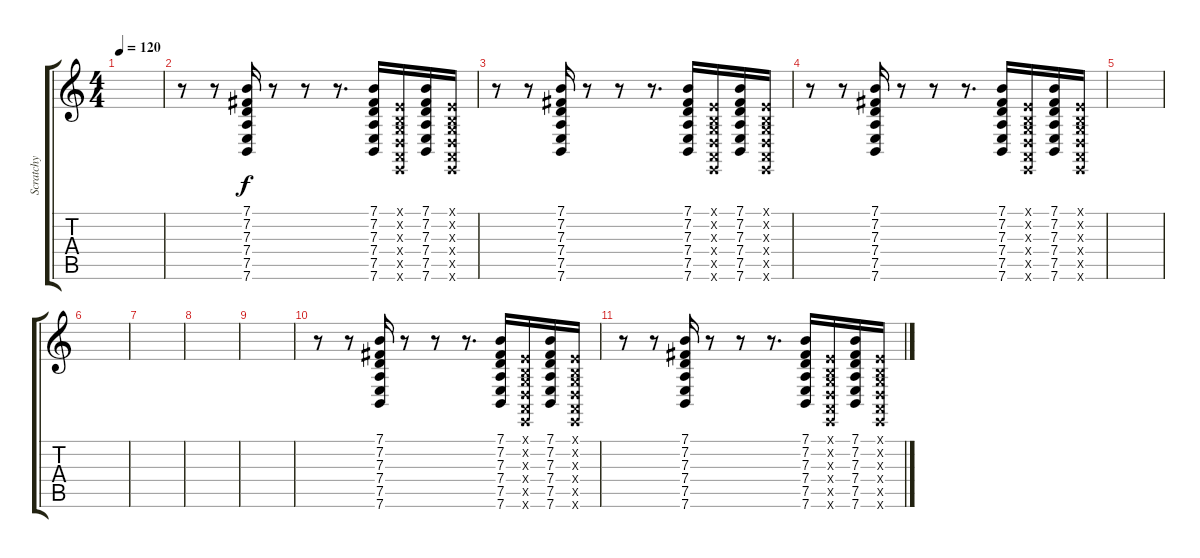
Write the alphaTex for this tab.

\track ("Scratchy" "Scratchy") {instrument guitarfretnoise}
\staff {score tabs}
\tuning (E4 B3 G3 D3 A2 E2) {hide}
\ts (4 4)
\tempo 120
\clef g2
\ks c
|
r.8 r.8 (7.1 7.2 7.3 7.4 7.5 7.6).16 r.8 r.8 r.8{d} (7.1 7.2 7.3 7.4 7.5 7.6).16 (0.1{x} 0.2{x} 0.3{x} 0.4{x} 0.5{x} 0.6{x}).16 (7.1 7.2 7.3 7.4 7.5 7.6).16 (0.1{x} 0.2{x} 0.3{x} 0.4{x} 0.5{x} 0.6{x}).16 |
r.8 r.8 (7.1 7.2 7.3 7.4 7.5 7.6).16 r.8 r.8 r.8{d} (7.1 7.2 7.3 7.4 7.5 7.6).16 (0.1{x} 0.2{x} 0.3{x} 0.4{x} 0.5{x} 0.6{x}).16 (7.1 7.2 7.3 7.4 7.5 7.6).16 (0.1{x} 0.2{x} 0.3{x} 0.4{x} 0.5{x} 0.6{x}).16 |
r.8 r.8 (7.1 7.2 7.3 7.4 7.5 7.6).16 r.8 r.8 r.8{d} (7.1 7.2 7.3 7.4 7.5 7.6).16 (0.1{x} 0.2{x} 0.3{x} 0.4{x} 0.5{x} 0.6{x}).16 (7.1 7.2 7.3 7.4 7.5 7.6).16 (0.1{x} 0.2{x} 0.3{x} 0.4{x} 0.5{x} 0.6{x}).16 |
|
|
|
|
|
r.8 r.8 (7.1 7.2 7.3 7.4 7.5 7.6).16 r.8 r.8 r.8{d} (7.1 7.2 7.3 7.4 7.5 7.6).16 (0.1{x} 0.2{x} 0.3{x} 0.4{x} 0.5{x} 0.6{x}).16 (7.1 7.2 7.3 7.4 7.5 7.6).16 (0.1{x} 0.2{x} 0.3{x} 0.4{x} 0.5{x} 0.6{x}).16 |
r.8 r.8 (7.1 7.2 7.3 7.4 7.5 7.6).16 r.8 r.8 r.8{d} (7.1 7.2 7.3 7.4 7.5 7.6).16 (0.1{x} 0.2{x} 0.3{x} 0.4{x} 0.5{x} 0.6{x}).16 (7.1 7.2 7.3 7.4 7.5 7.6).16 (0.1{x} 0.2{x} 0.3{x} 0.4{x} 0.5{x} 0.6{x}).16
